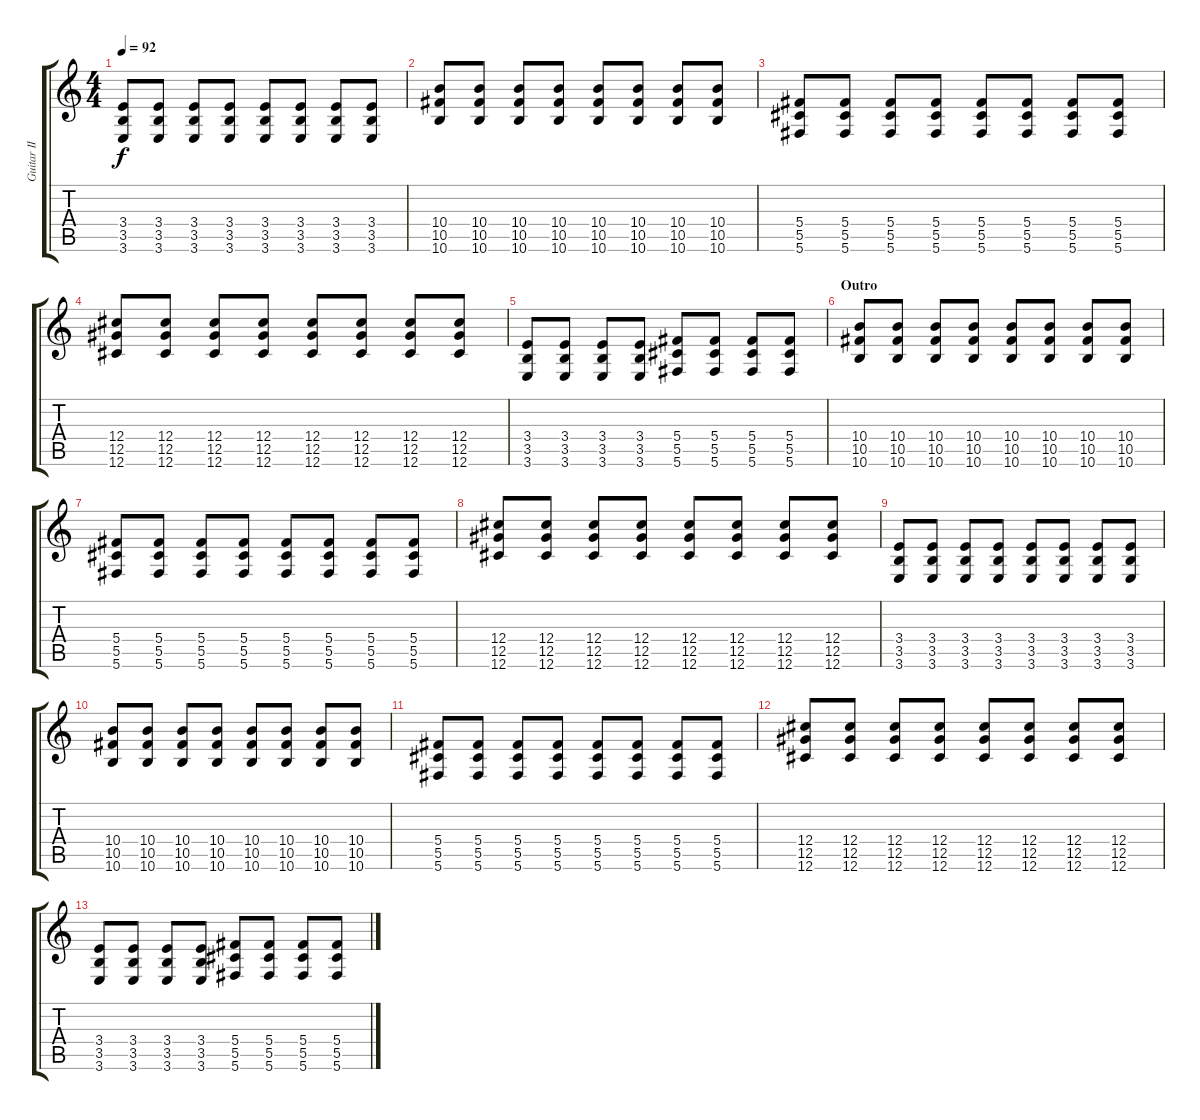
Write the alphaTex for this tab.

\track ("Guitar II" "Guitar II") {instrument distortionguitar}
\staff {score tabs}
\tuning (Eb4 Bb3 Gb3 Db3 Ab2 Db2) {hide}
\ts (4 4)
\tempo 92
\clef g2
\ks c
(3.4 3.5 3.6).8{dy f} (3.4 3.5 3.6).8 (3.4 3.5 3.6).8 (3.4 3.5 3.6).8 (3.4 3.5 3.6).8 (3.4 3.5 3.6).8 (3.4 3.5 3.6).8 (3.4 3.5 3.6).8 |
(10.4 10.5 10.6).8 (10.4 10.5 10.6).8 (10.4 10.5 10.6).8 (10.4 10.5 10.6).8 (10.4 10.5 10.6).8 (10.4 10.5 10.6).8 (10.4 10.5 10.6).8 (10.4 10.5 10.6).8 |
(5.4 5.5 5.6).8 (5.4 5.5 5.6).8 (5.4 5.5 5.6).8 (5.4 5.5 5.6).8 (5.4 5.5 5.6).8 (5.4 5.5 5.6).8 (5.4 5.5 5.6).8 (5.4 5.5 5.6).8 |
(12.4 12.5 12.6).8 (12.4 12.5 12.6).8 (12.4 12.5 12.6).8 (12.4 12.5 12.6).8 (12.4 12.5 12.6).8 (12.4 12.5 12.6).8 (12.4 12.5 12.6).8 (12.4 12.5 12.6).8 |
(3.4 3.5 3.6).8 (3.4 3.5 3.6).8 (3.4 3.5 3.6).8 (3.4 3.5 3.6).8 (5.4 5.5 5.6).8 (5.4 5.5 5.6).8 (5.4 5.5 5.6).8 (5.4 5.5 5.6).8 |
\section ("" "Outro")
(10.4 10.5 10.6).8 (10.4 10.5 10.6).8 (10.4 10.5 10.6).8 (10.4 10.5 10.6).8 (10.4 10.5 10.6).8 (10.4 10.5 10.6).8 (10.4 10.5 10.6).8 (10.4 10.5 10.6).8 |
(5.4 5.5 5.6).8 (5.4 5.5 5.6).8 (5.4 5.5 5.6).8 (5.4 5.5 5.6).8 (5.4 5.5 5.6).8 (5.4 5.5 5.6).8 (5.4 5.5 5.6).8 (5.4 5.5 5.6).8 |
(12.4 12.5 12.6).8 (12.4 12.5 12.6).8 (12.4 12.5 12.6).8 (12.4 12.5 12.6).8 (12.4 12.5 12.6).8 (12.4 12.5 12.6).8 (12.4 12.5 12.6).8 (12.4 12.5 12.6).8 |
(3.4 3.5 3.6).8 (3.4 3.5 3.6).8 (3.4 3.5 3.6).8 (3.4 3.5 3.6).8 (3.4 3.5 3.6).8 (3.4 3.5 3.6).8 (3.4 3.5 3.6).8 (3.4 3.5 3.6).8 |
(10.4 10.5 10.6).8 (10.4 10.5 10.6).8 (10.4 10.5 10.6).8 (10.4 10.5 10.6).8 (10.4 10.5 10.6).8 (10.4 10.5 10.6).8 (10.4 10.5 10.6).8 (10.4 10.5 10.6).8 |
(5.4 5.5 5.6).8 (5.4 5.5 5.6).8 (5.4 5.5 5.6).8 (5.4 5.5 5.6).8 (5.4 5.5 5.6).8 (5.4 5.5 5.6).8 (5.4 5.5 5.6).8 (5.4 5.5 5.6).8 |
(12.4 12.5 12.6).8 (12.4 12.5 12.6).8 (12.4 12.5 12.6).8 (12.4 12.5 12.6).8 (12.4 12.5 12.6).8 (12.4 12.5 12.6).8 (12.4 12.5 12.6).8 (12.4 12.5 12.6).8 |
(3.4 3.5 3.6).8 (3.4 3.5 3.6).8 (3.4 3.5 3.6).8 (3.4 3.5 3.6).8 (5.4 5.5 5.6).8 (5.4 5.5 5.6).8 (5.4 5.5 5.6).8 (5.4 5.5 5.6).8
